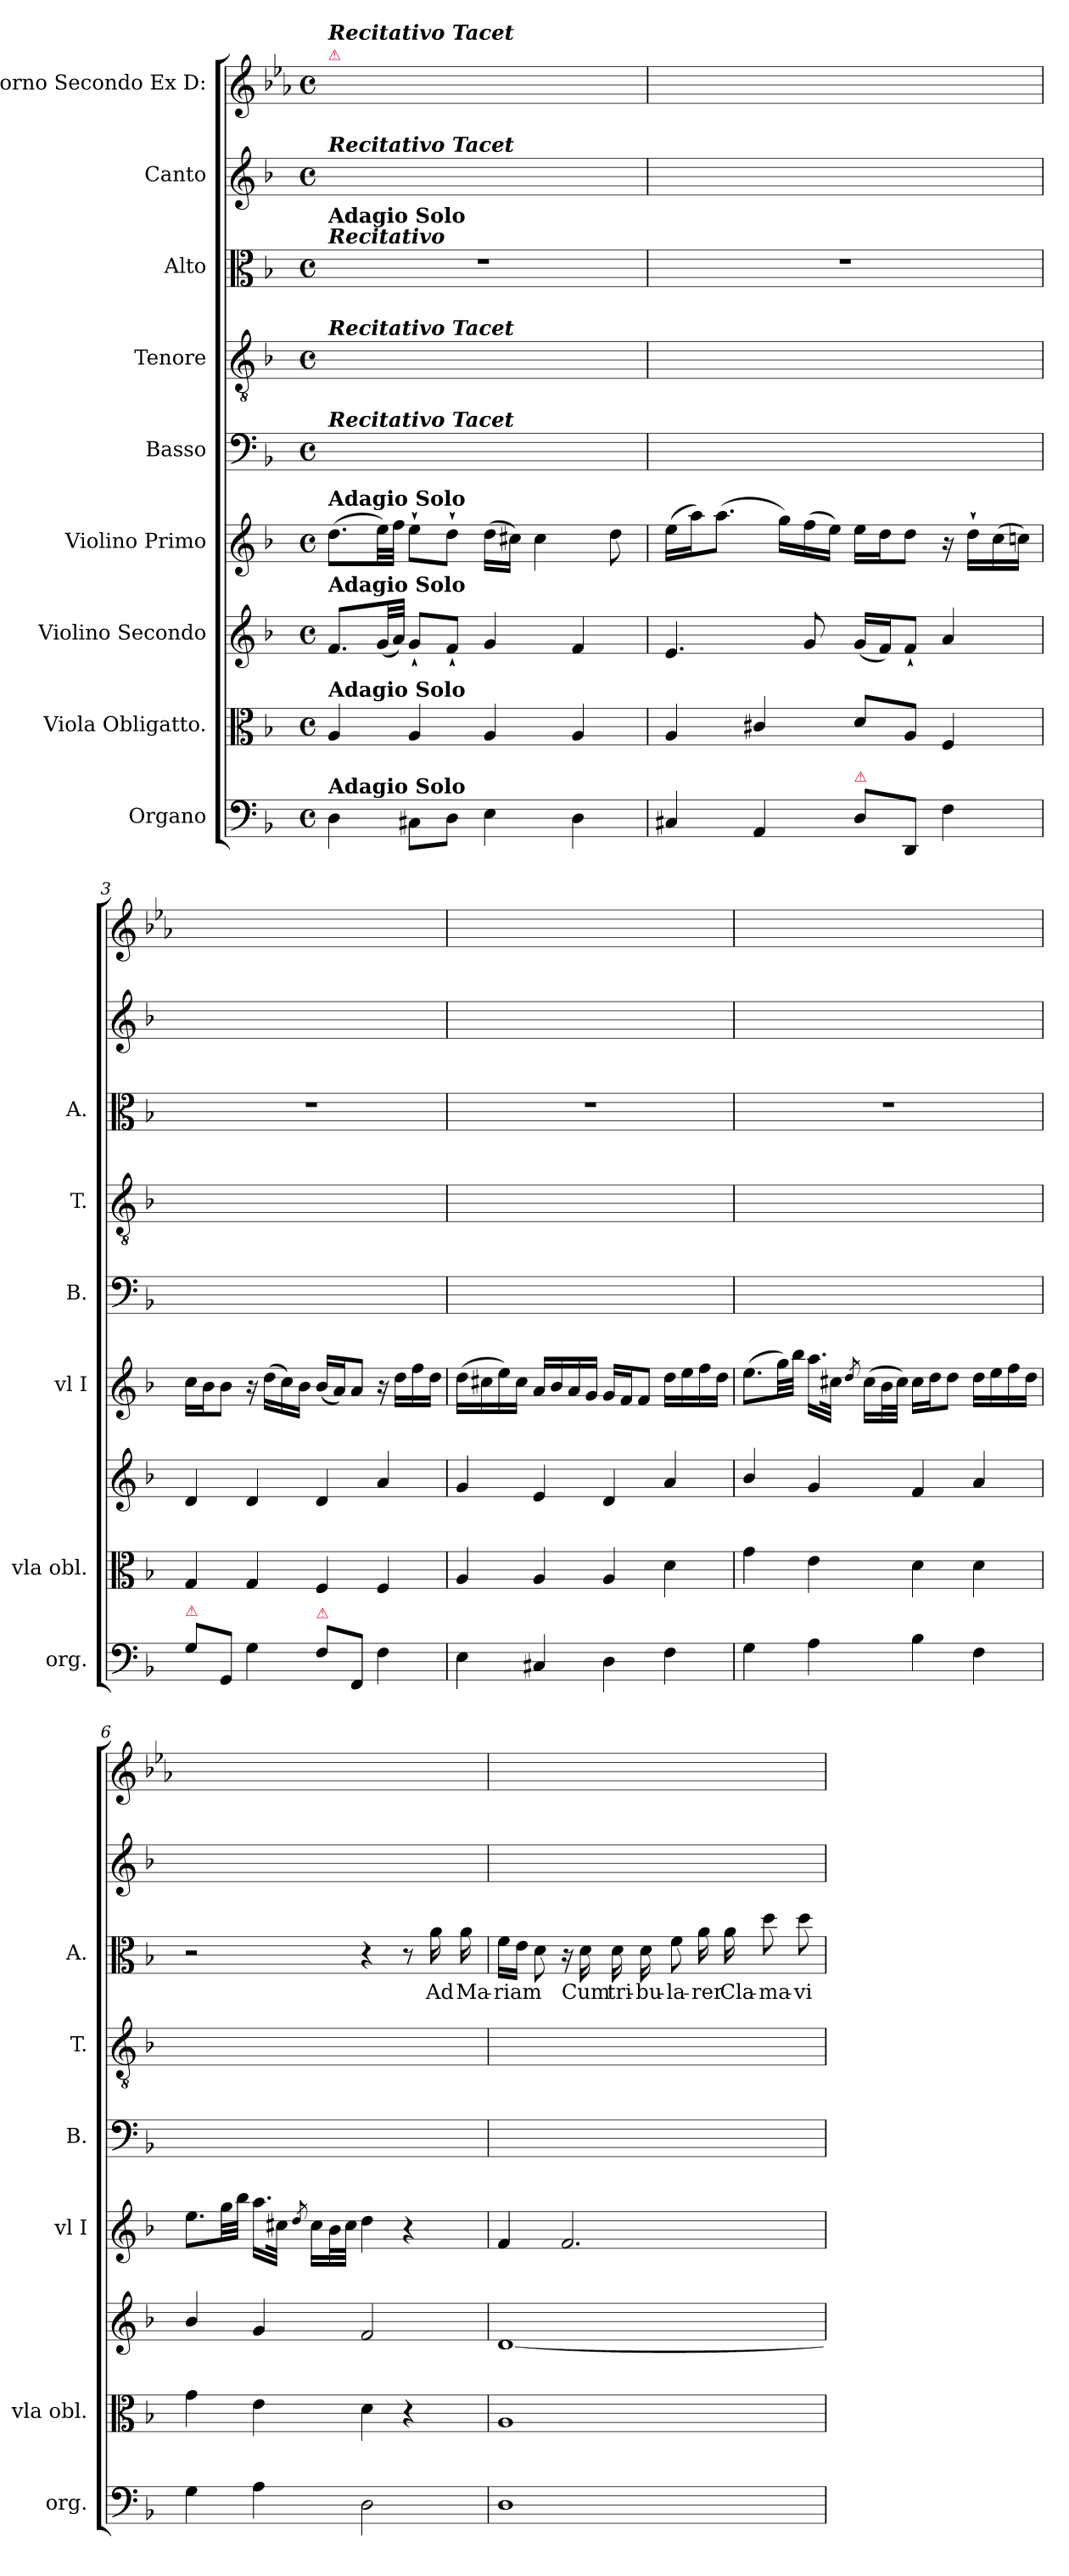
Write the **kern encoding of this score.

**kern	**dynam	**kern	**kern	**dynam	**kern	**dynam	**kern	**kern	**kern	**text	**kern	**kern
*part9	*part9	*part8	*part7	*part7	*part6	*part6	*part5	*part4	*part3	*part3	*part2	*part1
*staff9	*staff9	*staff8	*staff7	*staff7	*staff6	*staff6	*staff5	*staff4	*staff3	*staff3	*staff2	*staff1
*I"Organo	*	*I"Viola Obligatto.	*I"Violino Secondo	*	*I"Violino Primo	*	*I"Basso	*I"Tenore	*I"Alto	*	*I"Canto	*I"Corno Secondo Ex D:
*I'org.	*	*I'vla obl.	*	*	*I'vl I	*	*I'B.	*I'T.	*I'A.	*	*	*
*clefF4	*	*clefC3	*clefG2	*	*clefG2	*	*clefF4	*clefGv2	*clefC3	*	*clefG2	*clefG2
*	*	*	*	*	*	*	*	*	*	*	*	*ITrd6c10
*k[b-]	*	*k[b-]	*k[b-]	*	*k[b-]	*	*k[b-]	*k[b-]	*k[b-]	*	*k[b-]	*k[b-]
*d:	*	*d:	*d:	*	*d:	*	*d:	*d:	*d:	*	*d:	*d:
*M4/4	*	*M4/4	*M4/4	*	*M4/4	*	*M4/4	*M4/4	*M4/4	*	*M4/4	*M4/4
*met(c)	*	*met(c)	*met(c)	*	*met(c)	*	*met(c)	*met(c)	*met(c)	*	*met(c)	*met(c)
=1	=1	=1	=1	=1	=1	=1	=1	=1	=1	=1	=1	=1
!	!	!	!	!	!	!	!	!	!	!	!	!LO:TX:a:color=crimson:t=⚠
!	!	!	!	!	!	!	!	!	!	!	!	!LO:TX:a:Bi:t=Recitativo Tacet
!	!	!	!	!	!	!	!	!	!	!	!LO:TX:a:Bi:t=Recitativo Tacet	!
!	!	!	!	!	!	!	!	!	!LO:TX:a:Bi:t=Recitativo	!	!	!
!	!	!	!	!	!	!	!	!	!LO:TX:a:B:t=Adagio Solo	!	!	!
!	!	!	!	!	!	!	!	!LO:TX:a:Bi:t=Recitativo Tacet	!	!	!	!
!	!	!	!	!	!	!	!LO:TX:a:Bi:t=Recitativo Tacet	!	!	!	!	!
!	!	!	!	!	!LO:TX:a:B:t=Adagio Solo	!	!	!	!	!	!	!
!	!	!	!LO:TX:a:B:t=Adagio Solo	!	!	!	!	!	!	!	!	!
!	!	!LO:TX:a:B:t=Adagio Solo	!	!	!	!	!	!	!	!	!	!
!LO:TX:a:B:t=Adagio Solo	!	!	!	!	!	!	!	!	!	!	!	!
4D\	.	4A/	8.f/L	.	(8.dd\L	.	1ryy	1ryy	1r	.	1ryy	1ryy
.	.	.	(32g/LL	.	32ee\LL)	.	.	.	.	.	.	.
.	.	.	32a/JJJ)	.	32ff\JJJ	.	.	.	.	.	.	.
8C#X\L	.	4A/	8g`/L	.	8ee`\L	.	.	.	.	.	.	.
8D\J	.	.	8f`/J	.	8dd`\J	.	.	.	.	.	.	.
4E\	.	4A/	4g/	.	(16dd\LL	.	.	.	.	.	.	.
.	.	.	.	.	16cc#X\JJ)	.	.	.	.	.	.	.
.	.	.	.	.	4cc#\	.	.	.	.	.	.	.
4D\	.	4A/	4f/	.	.	.	.	.	.	.	.	.
.	.	.	.	.	8dd\	.	.	.	.	.	.	.
=2	=2	=2	=2	=2	=2	=2	=2	=2	=2	=2	=2	=2
4C#X/	.	4A/	4.e/	.	(16ee\LL	.	1ryy	1ryy	1r	.	1ryy	1ryy
.	.	.	.	.	16aa\J)	.	.	.	.	.	.	.
.	.	.	.	.	(8.aa\J	.	.	.	.	.	.	.
4AA/	.	4c#X/	.	.	.	.	.	.	.	.	.	.
.	.	.	.	.	16gg\LL)	.	.	.	.	.	.	.
.	.	.	8g/	.	(16ff\	.	.	.	.	.	.	.
.	.	.	.	.	16ee\JJ)	.	.	.	.	.	.	.
!LO:TX:a:color=crimson:t=⚠	!	!	!	!	!	!	!	!	!	!	!	!
8D/L	.	8d/L	(16g/LL	.	16ee\LL	.	.	.	.	.	.	.
.	.	.	16f/J)	.	16dd\J	.	.	.	.	.	.	.
8DD/J	.	8A/J	8f`/J	.	8dd\J	.	.	.	.	.	.	.
4F\	.	4F/	4a/	.	16r	.	.	.	.	.	.	.
.	.	.	.	.	16dd`\LL	.	.	.	.	.	.	.
.	.	.	.	.	(16cc\	.	.	.	.	.	.	.
.	.	.	.	.	16ccn\JJ)	.	.	.	.	.	.	.
=3	=3	=3	=3	=3	=3	=3	=3	=3	=3	=3	=3	=3
!LO:TX:a:color=crimson:t=⚠	!	!	!	!	!	!	!	!	!	!	!	!
8G/L	.	4G/	4d/	.	16cc\LL	.	1ryy	1ryy	1r	.	1ryy	1ryy
.	.	.	.	.	16b-\J	.	.	.	.	.	.	.
8GG/J	.	.	.	.	8b-\J	.	.	.	.	.	.	.
4G\	.	4G/	4d/	.	16r	.	.	.	.	.	.	.
.	.	.	.	.	(16dd\LL	.	.	.	.	.	.	.
.	.	.	.	.	16cc\)	.	.	.	.	.	.	.
.	.	.	.	.	16b-\JJ	.	.	.	.	.	.	.
!LO:TX:a:color=crimson:t=⚠	!	!	!	!	!	!	!	!	!	!	!	!
8F/L	.	4F/	4d/	.	(16b-/LL	.	.	.	.	.	.	.
.	.	.	.	.	16a/J)	.	.	.	.	.	.	.
8FF/J	.	.	.	.	8a/J	.	.	.	.	.	.	.
4F\	.	4F/	4a/	.	16r	.	.	.	.	.	.	.
.	.	.	.	.	16dd\LL	.	.	.	.	.	.	.
.	.	.	.	.	16ff\	.	.	.	.	.	.	.
.	.	.	.	.	16dd\JJ	.	.	.	.	.	.	.
=4	=4	=4	=4	=4	=4	=4	=4	=4	=4	=4	=4	=4
4E\	.	4A/	4g/	.	(16dd\LL	.	1ryy	1ryy	1r	.	1ryy	1ryy
.	.	.	.	.	16cc#X\	.	.	.	.	.	.	.
.	.	.	.	.	16ee\)	.	.	.	.	.	.	.
.	.	.	.	.	16cc#\JJ	.	.	.	.	.	.	.
4C#X/	.	4A/	4e/	.	16a/LL	.	.	.	.	.	.	.
.	.	.	.	.	16b-/	.	.	.	.	.	.	.
.	.	.	.	.	16a/	.	.	.	.	.	.	.
.	.	.	.	.	16g/JJ	.	.	.	.	.	.	.
4D\	.	4A/	4d/	.	16g/LL	.	.	.	.	.	.	.
.	.	.	.	.	16f/J	.	.	.	.	.	.	.
.	.	.	.	.	8f/J	.	.	.	.	.	.	.
4F\	.	4d\	4a/	.	16dd\LL	.	.	.	.	.	.	.
.	.	.	.	.	16ee\	.	.	.	.	.	.	.
.	.	.	.	.	16ff\	.	.	.	.	.	.	.
.	.	.	.	.	16dd\JJ	.	.	.	.	.	.	.
=5	=5	=5	=5	=5	=5	=5	=5	=5	=5	=5	=5	=5
4G\	.	4g\	4b-/	.	(8.ee\L	.	1ryy	1ryy	1r	.	1ryy	1ryy
.	.	.	.	.	32gg\LL)	.	.	.	.	.	.	.
.	.	.	.	.	32bb-\JJJ	.	.	.	.	.	.	.
4A\	.	4e\	4g/	.	16.aa\LL	.	.	.	.	.	.	.
.	.	.	.	.	32cc#X\JJk	.	.	.	.	.	.	.
.	.	.	.	.	8qdd/	.	.	.	.	.	.	.
.	.	.	.	.	(16cc#\LL	.	.	.	.	.	.	.
.	.	.	.	.	32b-\L	.	.	.	.	.	.	.
.	.	.	.	.	32cc#\JJJ)	.	.	.	.	.	.	.
4B-\	.	4d\	4f/	.	16cc#\LL	.	.	.	.	.	.	.
.	.	.	.	.	16dd\J	.	.	.	.	.	.	.
.	.	.	.	.	8dd\J	.	.	.	.	.	.	.
4F\	.	4d\	4a/	.	16dd\LL	.	.	.	.	.	.	.
.	.	.	.	.	16ee\	.	.	.	.	.	.	.
.	.	.	.	.	16ff\	.	.	.	.	.	.	.
.	.	.	.	.	16dd\JJ	.	.	.	.	.	.	.
=6	=6	=6	=6	=6	=6	=6	=6	=6	=6	=6	=6	=6
4G\	.	4g\	4b-/	.	8.ee\L	.	1ryy	1ryy	2r	.	1ryy	1ryy
.	.	.	.	.	32gg\LL	.	.	.	.	.	.	.
.	.	.	.	.	32bb-\JJJ	.	.	.	.	.	.	.
4A\	.	4e\	4g/	.	16.aa\LL	.	.	.	.	.	.	.
.	.	.	.	.	32cc#X\JJk	.	.	.	.	.	.	.
.	.	.	.	.	8qdd/	.	.	.	.	.	.	.
.	.	.	.	.	16cc#\LL	.	.	.	.	.	.	.
.	.	.	.	.	32b-\L	.	.	.	.	.	.	.
.	.	.	.	.	32cc#\JJJ	.	.	.	.	.	.	.
2D\	p&colon;	4d\	2f/	p&colon;	4dd\	.	.	.	4r	.	.	.
.	.	4r	.	.	4r	.	.	.	8r	.	.	.
.	.	.	.	.	.	.	.	.	16a\	Ad	.	.
.	.	.	.	.	.	.	.	.	16a\	Ma-	.	.
=7	=7	=7	=7	=7	=7	=7	=7	=7	=7	=7	=7	=7
!	!	!	!	!	!	!LO:DY:a	!	!	!	!	!	!
1D	.	1A	[1d	.	4f/	p&colon;	1ryy	1ryy	16f\LL	-riam	1ryy	1ryy
.	.	.	.	.	.	.	.	.	16e\JJ	.	.	.
.	.	.	.	.	.	.	.	.	8d\	.	.	.
.	.	.	.	.	2.f/	.	.	.	16r	.	.	.
.	.	.	.	.	.	.	.	.	16d\	Cum	.	.
.	.	.	.	.	.	.	.	.	16d\	tri-	.	.
.	.	.	.	.	.	.	.	.	16d\	-bu-	.	.
.	.	.	.	.	.	.	.	.	8f\	-la-	.	.
.	.	.	.	.	.	.	.	.	16a\	-rer	.	.
.	.	.	.	.	.	.	.	.	16a\	Cla-	.	.
.	.	.	.	.	.	.	.	.	8dd\	-ma-	.	.
.	.	.	.	.	.	.	.	.	8dd\	-vi	.	.
=	=	=	=	=	=	=	=	=	=	=	=	=
*-	*-	*-	*-	*-	*-	*-	*-	*-	*-	*-	*-	*-
